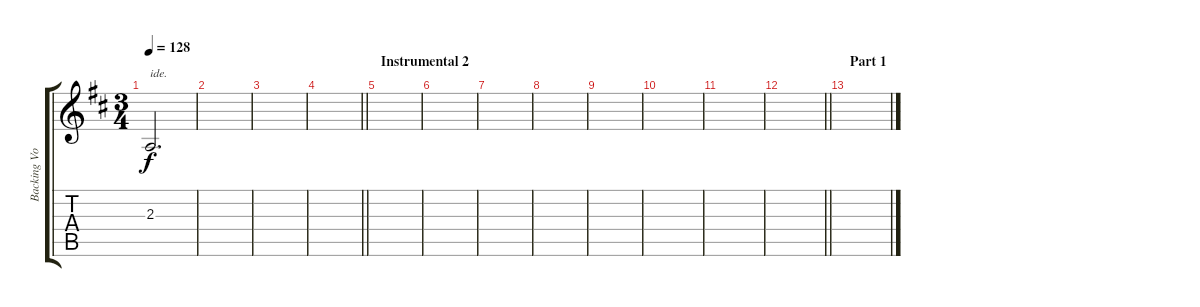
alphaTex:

\track ("Backing Vocals - Ben Johnston" "Backing Vo") {instrument altosax}
\staff {score tabs}
\tuning (E4 B3 G3 D3 A2 E2) {hide}
\ts (3 4)
\tempo 128
\clef g2
\ks d
2.3.2{d txt "ide." dy f} |
|
|
\barLineRight lightlight
|
\section ("" "Instrumental 2")
|
|
|
|
|
|
|
\barLineRight lightlight
|
\section ("" "Part 1")
